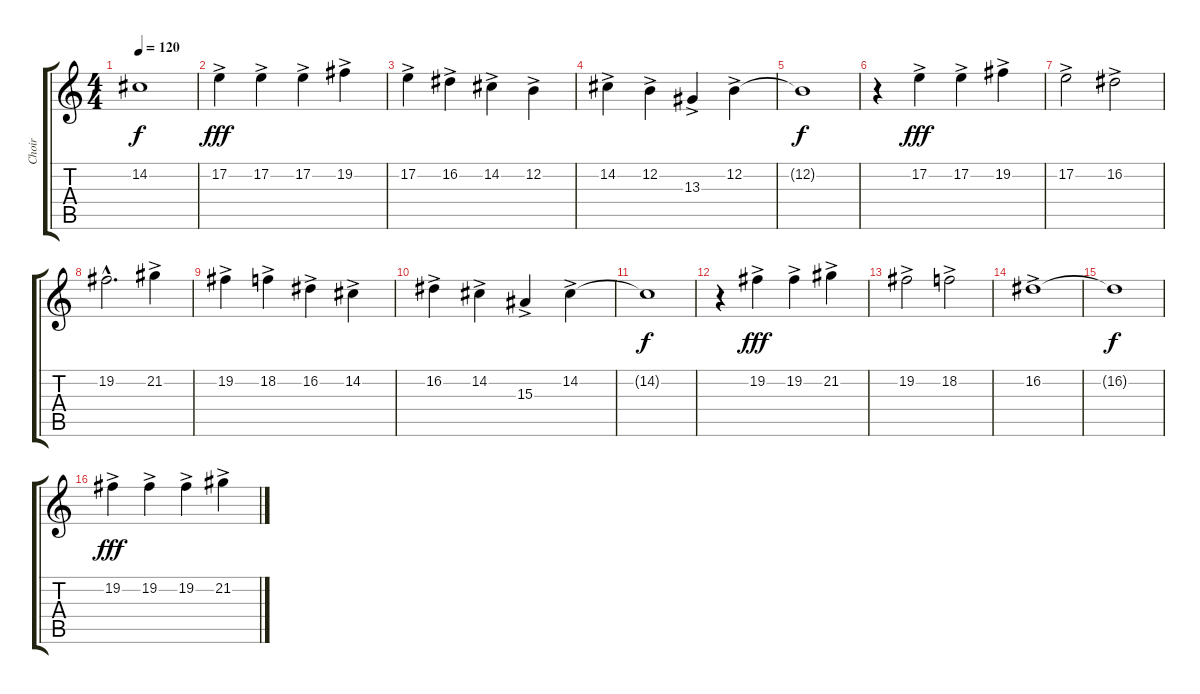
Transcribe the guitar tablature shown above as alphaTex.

\track ("Choir" "Choir") {instrument pad4choir}
\staff {score tabs}
\tuning (E4 B3 G3 D3 A2 E2) {hide}
\ts (4 4)
\tempo 120
\clef g2
\ks c
14.2{t}.1{dy f} |
17.2{ac}.4{dy fff} 17.2{ac}.4 17.2{ac}.4 19.2{ac}.4 |
17.2{ac}.4 16.2{ac}.4 14.2{ac}.4 12.2{ac}.4 |
14.2{ac}.4 12.2{ac}.4 13.3{ac}.4 12.2{ac}.4 |
12.2{t}.1{dy f} |
r.4 17.2{ac}.4{dy fff} 17.2{ac}.4 19.2{ac}.4 |
17.2{ac}.2 16.2{ac}.2 |
19.2{hac}.2{d} 21.2{ac}.4 |
19.2{ac}.4 18.2{ac}.4 16.2{ac}.4 14.2{ac}.4 |
16.2{ac}.4 14.2{ac}.4 15.3{ac}.4 14.2{ac}.4 |
14.2{t}.1{dy f} |
r.4 19.2{ac}.4{dy fff} 19.2{ac}.4 21.2{ac}.4 |
19.2{ac}.2 18.2{ac}.2 |
16.2{ac}.1 |
16.2{t}.1{dy f} |
19.2{ac}.4{dy fff} 19.2{ac}.4 19.2{ac}.4 21.2{ac}.4
